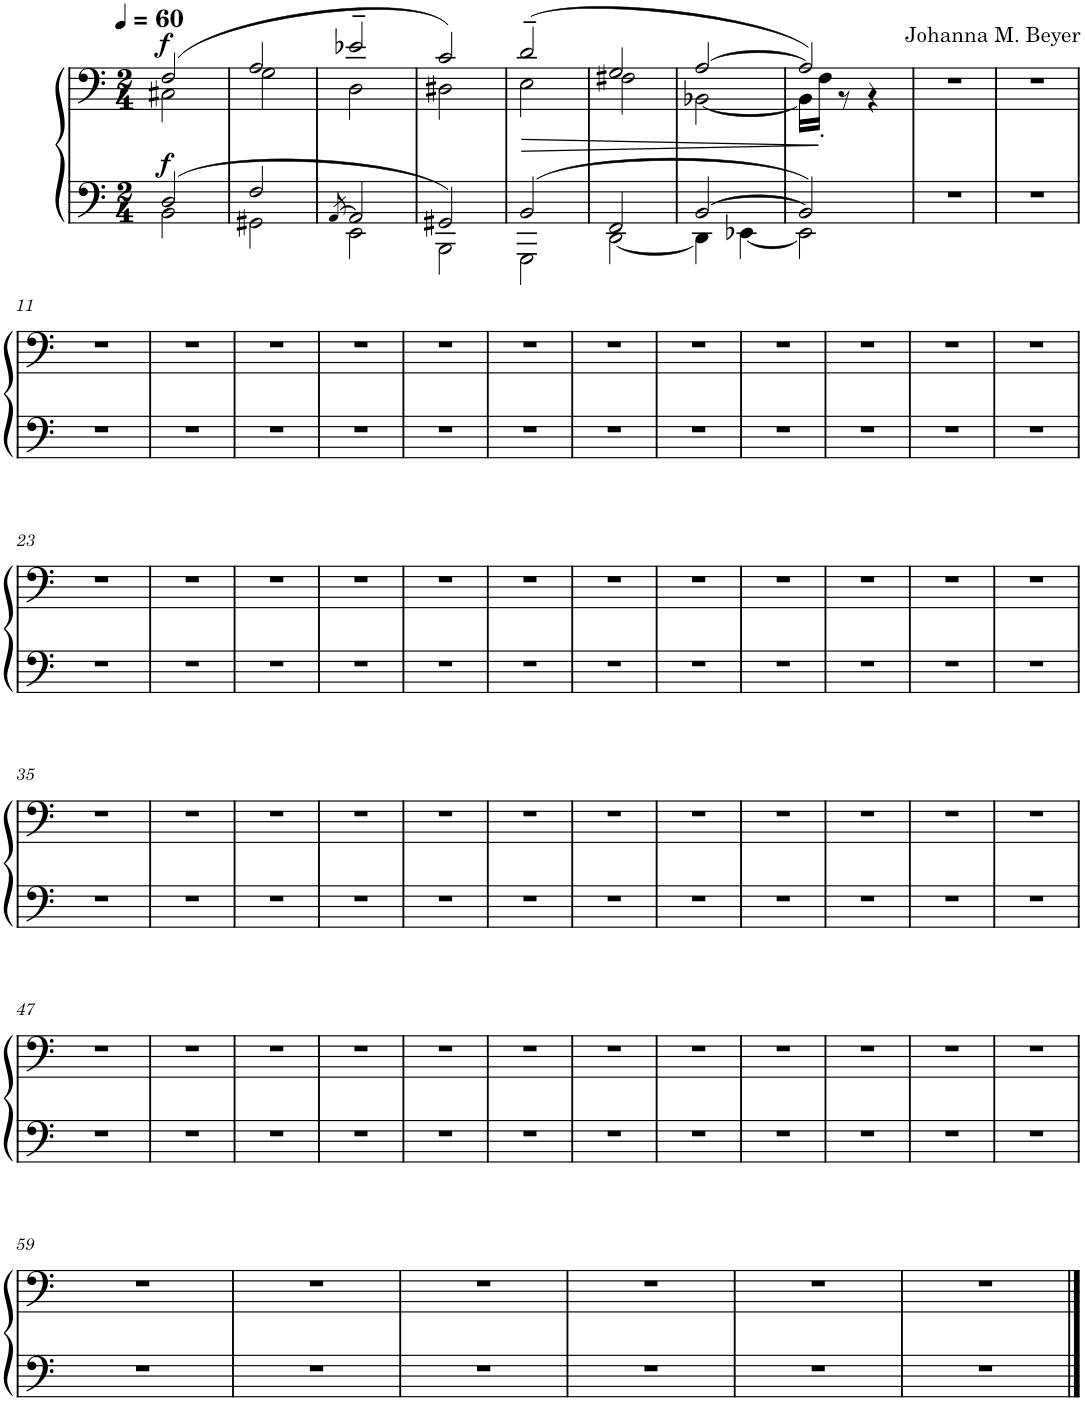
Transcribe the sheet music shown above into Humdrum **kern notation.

**kern	**kern	**dynam
*part1	*part1	*part1
*staff2	*staff1	*staff1/2
*I"Piano	*	*
*I'Pno.	*	*
*clefF4	*clefF4	*
*k[]	*k[]	*
*M2/4	*M2/4	*
*MM60	*MM60	*
=1	=1	=1
*^	*^	*
!	!	!	!	!LO:DY:a=2
!	!	!	!	!LO:DY:n=1:a
2D/	2BB\	(2F/	2C#X\	f f
=2	=2	=2	=2	=2
2F/	2GG#X\	2A/	2G\	.
=3	=3	=3	=3	=3
[8qAA/	.	.	.	.
2AA/]	2EE\	2e-X~/	2D\	.
=4	=4	=4	=4	=4
2GG#X/	2BBB\	2c/)	2D#X\	.
=5	=5	=5	=5	=5
!	!	!	!	!LO:HP:b
2BB/	2GGG\	(2d~/	2E\	>
=6	=6	=6	=6	=6
2FF/	[2DD\	2G/	2F#X\	.
=7	=7	=7	=7	=7
[2BB/	4DD\]	[2A/	[2BB-X\	.
.	[4EE-X\	.	.	.
=8	=8	=8	=8	=8
2BB/]	2EE-\]	2A/])	16BB-\LL]	.
.	.	.	16F'\JJ	.
.	.	.	8r	]
.	.	.	4r	.
*v	*v	*	*	*
*	*v	*v	*
=9	=9	=9
2r	2r	.
=10	=10	=10
2r	2r	.
!!LO:LB:g=z
=11	=11	=11
2r	2r	.
=12	=12	=12
2r	2r	.
=13	=13	=13
2r	2r	.
=14	=14	=14
2r	2r	.
=15	=15	=15
2r	2r	.
=16	=16	=16
2r	2r	.
=17	=17	=17
2r	2r	.
=18	=18	=18
2r	2r	.
=19	=19	=19
2r	2r	.
=20	=20	=20
2r	2r	.
=21	=21	=21
2r	2r	.
=22	=22	=22
2r	2r	.
!!LO:LB:g=z
=23	=23	=23
2r	2r	.
=24	=24	=24
2r	2r	.
=25	=25	=25
2r	2r	.
=26	=26	=26
2r	2r	.
=27	=27	=27
2r	2r	.
=28	=28	=28
2r	2r	.
=29	=29	=29
2r	2r	.
=30	=30	=30
2r	2r	.
=31	=31	=31
2r	2r	.
=32	=32	=32
2r	2r	.
=33	=33	=33
2r	2r	.
=34	=34	=34
2r	2r	.
!!LO:LB:g=z
=35	=35	=35
2r	2r	.
=36	=36	=36
2r	2r	.
=37	=37	=37
2r	2r	.
=38	=38	=38
2r	2r	.
=39	=39	=39
2r	2r	.
=40	=40	=40
2r	2r	.
=41	=41	=41
2r	2r	.
=42	=42	=42
2r	2r	.
=43	=43	=43
2r	2r	.
=44	=44	=44
2r	2r	.
=45	=45	=45
2r	2r	.
=46	=46	=46
2r	2r	.
!!LO:LB:g=z
=47	=47	=47
2r	2r	.
=48	=48	=48
2r	2r	.
=49	=49	=49
2r	2r	.
=50	=50	=50
2r	2r	.
=51	=51	=51
2r	2r	.
=52	=52	=52
2r	2r	.
=53	=53	=53
2r	2r	.
=54	=54	=54
2r	2r	.
=55	=55	=55
2r	2r	.
=56	=56	=56
2r	2r	.
=57	=57	=57
2r	2r	.
=58	=58	=58
2r	2r	.
!!LO:LB:g=z
=59	=59	=59
2r	2r	.
=60	=60	=60
2r	2r	.
=61	=61	=61
2r	2r	.
=62	=62	=62
2r	2r	.
=63	=63	=63
2r	2r	.
=64	=64	=64
2r	2r	.
==	==	==
*-	*-	*-
